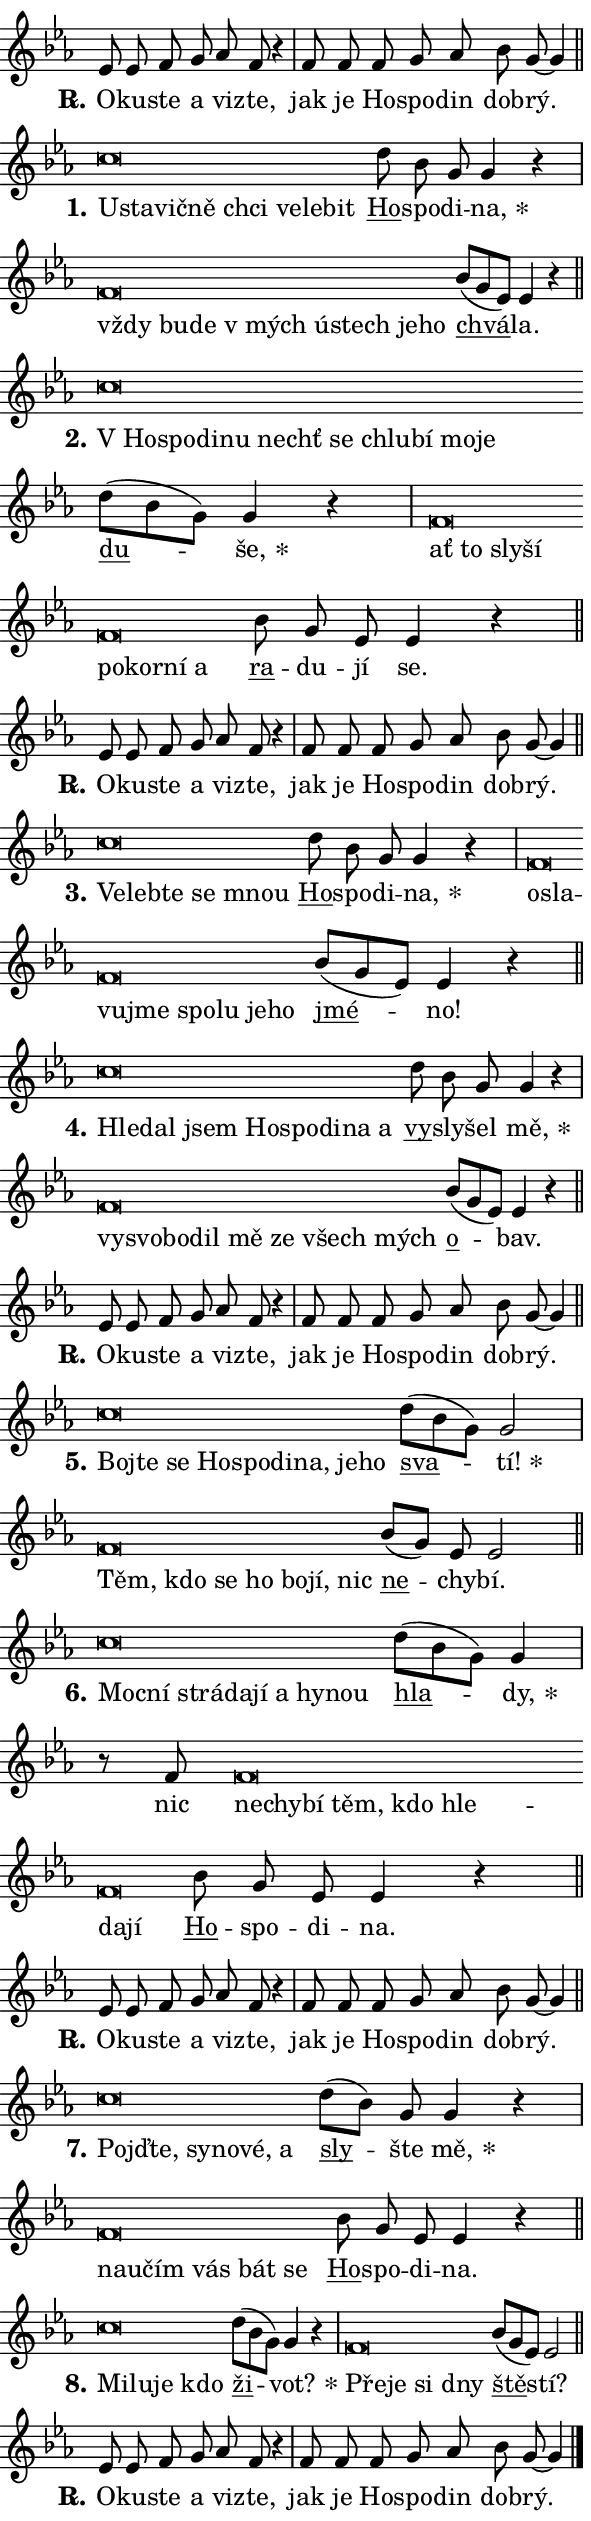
\version "2.24.0"
\header { tagline = "" }
\paper {
  indent = 0\cm
  top-margin = 0\cm
  right-margin = 0.13\cm % to fit lyric hyphens
  bottom-margin = 0\cm
  left-margin = 0\cm
  paper-width = 10\cm
  page-breaking = #ly:one-page-breaking
  system-system-spacing.basic-distance = #11
  score-system-spacing.basic-distance = #11
  ragged-last = ##f
}


%% Author: Thomas Morley
%% https://lists.gnu.org/archive/html/lilypond-user/2020-05/msg00002.html
#(define (line-position grob)
"Returns position of @var[grob} in current system:
   @code{'start}, if at first time-step
   @code{'end}, if at last time-step
   @code{'middle} otherwise
"
  (let* ((col (ly:item-get-column grob))
         (ln (ly:grob-object col 'left-neighbor))
         (rn (ly:grob-object col 'right-neighbor))
         (col-to-check-left (if (ly:grob? ln) ln col))
         (col-to-check-right (if (ly:grob? rn) rn col))
         (break-dir-left
           (and
             (ly:grob-property col-to-check-left 'non-musical #f)
             (ly:item-break-dir col-to-check-left)))
         (break-dir-right
           (and
             (ly:grob-property col-to-check-right 'non-musical #f)
             (ly:item-break-dir col-to-check-right))))
        (cond ((eqv? 1 break-dir-left) 'start)
              ((eqv? -1 break-dir-right) 'end)
              (else 'middle))))

#(define (tranparent-at-line-position vctor)
  (lambda (grob)
  "Relying on @code{line-position} select the relevant enry from @var{vctor}.
Used to determine transparency,"
    (case (line-position grob)
      ((end) (not (vector-ref vctor 0)))
      ((middle) (not (vector-ref vctor 1)))
      ((start) (not (vector-ref vctor 2))))))

noteHeadBreakVisibility =
#(define-music-function (break-visibility)(vector?)
"Makes @code{NoteHead}s transparent relying on @var{break-visibility}"
#{
  \override NoteHead.transparent =
    #(tranparent-at-line-position break-visibility)
#})

#(define delete-ledgers-for-transparent-note-heads
  (lambda (grob)
    "Reads whether a @code{NoteHead} is transparent.
If so this @code{NoteHead} is removed from @code{'note-heads} from
@var{grob}, which is supposed to be @code{LedgerLineSpanner}.
As a result ledgers are not printed for this @code{NoteHead}"
    (let* ((nhds-array (ly:grob-object grob 'note-heads))
           (nhds-list
             (if (ly:grob-array? nhds-array)
                 (ly:grob-array->list nhds-array)
                 '()))
           ;; Relies on the transparent-property being done before
           ;; Staff.LedgerLineSpanner.after-line-breaking is executed.
           ;; This is fragile ...
           (to-keep
             (remove
               (lambda (nhd)
                 (ly:grob-property nhd 'transparent #f))
               nhds-list)))
      ;; TODO find a better method to iterate over grob-arrays, similiar
      ;; to filter/remove etc for lists
      ;; For now rebuilt from scratch
      (set! (ly:grob-object grob 'note-heads)  '())
      (for-each
        (lambda (nhd)
          (ly:pointer-group-interface::add-grob grob 'note-heads nhd))
        to-keep))))

squashNotes = {
  \override NoteHead.X-extent = #'(-0.2 . 0.2)
  \override NoteHead.Y-extent = #'(-0.75 . 0)
  \override NoteHead.stencil =
    #(lambda (grob)
       (let ((pos (ly:grob-property grob 'staff-position)))
         (begin
           (if (< pos -7) (display "ERROR: Lower brevis then expected\n") (display ""))
           (if (<= pos -6) ly:text-interface::print ly:note-head::print))))
}
unSquashNotes = {
  \revert NoteHead.X-extent
  \revert NoteHead.Y-extent
  \revert NoteHead.stencil
}

hideNotes = \noteHeadBreakVisibility #begin-of-line-visible
unHideNotes = \noteHeadBreakVisibility #all-visible

% work-around for resetting accidentals
% https://lilypond.org/doc/v2.23/Documentation/notation/displaying-rhythms#unmetered-music
cadenzaMeasure = {
  \cadenzaOff
  \partial 1024 s1024
  \cadenzaOn
}

#(define-markup-command (accent layout props text) (markup?)
  "Underline accented syllable"
  (interpret-markup layout props
    #{\markup \override #'(offset . 4.3) \underline { #text }#}))

responsum = \markup \concat {
  "R" \hspace #-1.05 \path #0.1 #'((moveto 0 0.07) (lineto 0.9 0.8)) \hspace #0.05 "."
}

spaceSize = #0.6828661417322834 % exact space size for TeX Gyre Schola

\layout {
  \context {
    \Staff
    \remove "Time_signature_engraver"
    \override LedgerLineSpanner.after-line-breaking = #delete-ledgers-for-transparent-note-heads
  }
  \context {
    \Lyrics {
      \override LyricSpace.minimum-distance = \spaceSize
      \override LyricText.font-name = #"TeX Gyre Schola"
      \override LyricText.font-size = 1
      \override StanzaNumber.font-name = #"TeX Gyre Schola Bold"
      \override StanzaNumber.font-size = 1
    }
  }
  \context {
    \Score 
    \override NoteHead.text =
      #(lambda (grob) 
        (let ((pos (ly:grob-property grob 'staff-position)))
          #{\markup {
            \combine
              \halign #-0.55 \raise #(if (= pos -6) 0 0.5) \override #'(thickness . 2) \draw-line #'(3.2 . 0)
              \musicglyph "noteheads.sM1"
          }#}))
  }
}

% magnetic-lyrics.ily
%
%   written by
%     Jean Abou Samra <jean@abou-samra.fr>
%     Werner Lemberg <wl@gnu.org>
%
%   adapted by
%     Jiri Hon <jiri.hon@gmail.com>
%
% Version 2022-Apr-15

% https://www.mail-archive.com/lilypond-user@gnu.org/msg149350.html

#(define (Left_hyphen_pointer_engraver context)
   "Collect syllable-hyphen-syllable occurrences in lyrics and store
them in properties.  This engraver only looks to the left.  For
example, if the lyrics input is @code{foo -- bar}, it does the
following.

@itemize @bullet
@item
Set the @code{text} property of the @code{LyricHyphen} grob between
@q{foo} and @q{bar} to @code{foo}.

@item
Set the @code{left-hyphen} property of the @code{LyricText} grob with
text @q{foo} to the @code{LyricHyphen} grob between @q{foo} and
@q{bar}.
@end itemize

Use this auxiliary engraver in combination with the
@code{lyric-@/text::@/apply-@/magnetic-@/offset!} hook."
   (let ((hyphen #f)
         (text #f))
     (make-engraver
      (acknowledgers
       ((lyric-syllable-interface engraver grob source-engraver)
        (set! text grob)))
      (end-acknowledgers
       ((lyric-hyphen-interface engraver grob source-engraver)
        ;(when (not (grob::has-interface grob 'lyric-space-interface))
          (set! hyphen grob)));)
      ((stop-translation-timestep engraver)
       (when (and text hyphen)
         (ly:grob-set-object! text 'left-hyphen hyphen))
       (set! text #f)
       (set! hyphen #f)))))

#(define (lyric-text::apply-magnetic-offset! grob)
   "If the space between two syllables is less than the value in
property @code{LyricText@/.details@/.squash-threshold}, move the right
syllable to the left so that it gets concatenated with the left
syllable.

Use this function as a hook for
@code{LyricText@/.after-@/line-@/breaking} if the
@code{Left_@/hyphen_@/pointer_@/engraver} is active."
   (let ((hyphen (ly:grob-object grob 'left-hyphen #f)))
     (when hyphen
       (let ((left-text (ly:spanner-bound hyphen LEFT)))
         (when (grob::has-interface left-text 'lyric-syllable-interface)
           (let* ((common (ly:grob-common-refpoint grob left-text X))
                  (this-x-ext (ly:grob-extent grob common X))
                  (left-x-ext
                   (begin
                     ;; Trigger magnetism for left-text.
                     (ly:grob-property left-text 'after-line-breaking)
                     (ly:grob-extent left-text common X)))
                  ;; `delta` is the gap width between two syllables.
                  (delta (- (interval-start this-x-ext)
                            (interval-end left-x-ext)))
                  (details (ly:grob-property grob 'details))
                  (threshold (assoc-get 'squash-threshold details 0.2)))
             (when (< delta threshold)
               (let* (;; We have to manipulate the input text so that
                      ;; ligatures crossing syllable boundaries are not
                      ;; disabled.  For languages based on the Latin
                      ;; script this is essentially a beautification.
                      ;; However, for non-Western scripts it can be a
                      ;; necessity.
                      (lt (ly:grob-property left-text 'text))
                      (rt (ly:grob-property grob 'text))
                      (is-space (grob::has-interface hyphen 'lyric-space-interface))
                      (space (if is-space " " ""))
                      (extra-delta (if is-space spaceSize 0))
                      ;; Append new syllable.
                      (ltrt-space (if (and (string? lt) (string? rt))
                                (string-append lt space rt)
                                (make-concat-markup (list lt space rt))))
                      ;; Right-align `ltrt` to the right side.
                      (ltrt-space-markup (grob-interpret-markup
                               grob
                               (make-translate-markup
                                (cons (interval-length this-x-ext) 0)
                                (make-right-align-markup ltrt-space)))))
                 (begin
                   ;; Don't print `left-text`.
                   (ly:grob-set-property! left-text 'stencil #f)
                   ;; Set text and stencil (which holds all collected
                   ;; syllables so far) and shift it to the left.
                   (ly:grob-set-property! grob 'text ltrt-space)
                   (ly:grob-set-property! grob 'stencil ltrt-space-markup)
                   (ly:grob-translate-axis! grob (- (- delta extra-delta)) X))))))))))


#(define (lyric-hyphen::displace-bounds-first grob)
   ;; Make very sure this callback isn't triggered too early.
   (let ((left (ly:spanner-bound grob LEFT))
         (right (ly:spanner-bound grob RIGHT)))
     (ly:grob-property left 'after-line-breaking)
     (ly:grob-property right 'after-line-breaking)
     (ly:lyric-hyphen::print grob)))

squashThreshold = #0.4

\layout {
  \context {
    \Lyrics
    \consists #Left_hyphen_pointer_engraver
    \override LyricText.after-line-breaking =
      #lyric-text::apply-magnetic-offset!
    \override LyricHyphen.stencil = #lyric-hyphen::displace-bounds-first
    \override LyricText.details.squash-threshold = \squashThreshold
    \override LyricHyphen.minimum-distance = 0
    \override LyricHyphen.minimum-length = \squashThreshold
  }
}

squashText = \override LyricText.details.squash-threshold = 9999
unSquashText = \override LyricText.details.squash-threshold = \squashThreshold

leftText = \override LyricText.self-alignment-X = #LEFT
unLeftText = \revert LyricText.self-alignment-X

starOffset = #(lambda (grob) 
                (let ((x_offset (ly:self-alignment-interface::aligned-on-x-parent grob)))
                  (if (= x_offset 0) 0 (+ x_offset 1.2))))

star = #(define-music-function (syllable)(string?)
"Append star separator at the end of a syllable"
#{
  \once \override LyricText.X-offset = #starOffset
  \lyricmode { \markup {
    #syllable
    \override #'((font-name . "TeX Gyre Schola Bold")) \hspace #0.2 \lower #0.65 \larger "*"
  } }
#})

starAccent = #(define-music-function (syllable)(string?)
"Append star separator at the end of a syllable and make accent"
#{
  \once \override LyricText.X-offset = #starOffset
  \lyricmode { \markup {
    \accent #syllable
    \override #'((font-name . "TeX Gyre Schola Bold")) \hspace #0.2 \lower #0.65 \larger "*"
  } }
#})

breath = #(define-music-function (syllable)(string?)
"Append breathing indicator at the end of a syllable"
#{
  \lyricmode { \markup { #syllable "+" } }
#})

optionalBreath = #(define-music-function (syllable)(string?)
"Append optional breathing indicator at the end of a syllable"
#{
  \lyricmode { \markup { #syllable "(+)" } }
#})


\score {
    <<
        \new Voice = "melody" { \cadenzaOn \key es \major \relative { es'8 es f g as f r4 \cadenzaMeasure \bar "|" f8 f \bar "" f g as \bar "" bes g~ g4 \cadenzaMeasure \bar "||" \break } }
        \new Lyrics \lyricsto "melody" { \lyricmode { \set stanza = \responsum
O -- ku -- ste a vi -- zte, jak je Ho -- spo -- din dob -- rý. } }
    >>
    \layout {}
}

\score {
    <<
        \new Voice = "melody" { \cadenzaOn \key es \major \relative { \squashNotes c''\breve*1/16 \hideNotes \breve*1/16 \bar "" \breve*1/16 \bar "" \breve*1/16 \bar "" \breve*1/16 \bar "" \breve*1/16 \bar "" \breve*1/16 \breve*1/16 \bar "" \unHideNotes \unSquashNotes \bar "" d8 bes g g4 r \cadenzaMeasure \bar "|" \squashNotes f\breve*1/16 \hideNotes \breve*1/16 \bar "" \breve*1/16 \bar "" \breve*1/16 \bar "" \breve*1/16 \bar "" \breve*1/16 \bar "" \breve*1/16 \breve*1/16 \bar "" \unHideNotes \unSquashNotes \bar "" bes8[( g es)] es4 r \cadenzaMeasure \bar "||" \break } }
        \new Lyrics \lyricsto "melody" { \lyricmode { \set stanza = "1."
\leftText U -- \squashText sta -- vič -- ně chci ve -- le -- bit \unLeftText \unSquashText \markup \accent Ho -- spo -- di -- \star na, \leftText vždy \squashText bu -- de "v mých" ú -- stech je -- ho \unLeftText \unSquashText \markup \accent chvá -- la. } }
    >>
    \layout {}
}

\score {
    <<
        \new Voice = "melody" { \cadenzaOn \key es \major \relative { \squashNotes c''\breve*1/16 \hideNotes \breve*1/16 \bar "" \breve*1/16 \bar "" \breve*1/16 \bar "" \breve*1/16 \bar "" \breve*1/16 \bar "" \breve*1/16 \bar "" \breve*1/16 \bar "" \breve*1/16 \breve*1/16 \bar "" \unHideNotes \unSquashNotes \bar "" d8[( bes g)] g4 r \cadenzaMeasure \bar "|" \squashNotes f\breve*1/16 \hideNotes \breve*1/16 \bar "" \breve*1/16 \bar "" \breve*1/16 \bar "" \breve*1/16 \bar "" \breve*1/16 \bar "" \breve*1/16 \breve*1/16 \bar "" \unHideNotes \unSquashNotes \bar "" bes8 g es es4 r \cadenzaMeasure \bar "||" \break } }
        \new Lyrics \lyricsto "melody" { \lyricmode { \set stanza = "2."
\leftText "V Ho" -- \squashText spo -- di -- nu nechť se chlu -- bí mo -- je \unLeftText \unSquashText \markup \accent du -- \star še, \leftText ať \squashText to sly -- ší po -- kor -- ní a \unLeftText \unSquashText \markup \accent ra -- du -- jí se. } }
    >>
    \layout {}
}

\score {
    <<
        \new Voice = "melody" { \cadenzaOn \key es \major \relative { es'8 es f g as f r4 \cadenzaMeasure \bar "|" f8 f \bar "" f g as \bar "" bes g~ g4 \cadenzaMeasure \bar "||" \break } }
        \new Lyrics \lyricsto "melody" { \lyricmode { \set stanza = \responsum
O -- ku -- ste a vi -- zte, jak je Ho -- spo -- din dob -- rý. } }
    >>
    \layout {}
}

\score {
    <<
        \new Voice = "melody" { \cadenzaOn \key es \major \relative { \squashNotes c''\breve*1/16 \hideNotes \breve*1/16 \bar "" \breve*1/16 \bar "" \breve*1/16 \breve*1/16 \bar "" \unHideNotes \unSquashNotes \bar "" d8 bes g g4 r \cadenzaMeasure \bar "|" \squashNotes f\breve*1/16 \hideNotes \breve*1/16 \bar "" \breve*1/16 \bar "" \breve*1/16 \bar "" \breve*1/16 \bar "" \breve*1/16 \bar "" \breve*1/16 \breve*1/16 \bar "" \unHideNotes \unSquashNotes \bar "" bes8[( g es)] es4 r \cadenzaMeasure \bar "||" \break } }
        \new Lyrics \lyricsto "melody" { \lyricmode { \set stanza = "3."
\leftText Ve -- \squashText leb -- te se mnou \unLeftText \unSquashText \markup \accent Ho -- spo -- di -- \star na, \leftText o -- \squashText sla -- vu -- jme spo -- lu je -- ho \unLeftText \unSquashText \markup \accent jmé -- no! } }
    >>
    \layout {}
}

\score {
    <<
        \new Voice = "melody" { \cadenzaOn \key es \major \relative { \squashNotes c''\breve*1/16 \hideNotes \breve*1/16 \bar "" \breve*1/16 \bar "" \breve*1/16 \bar "" \breve*1/16 \bar "" \breve*1/16 \bar "" \breve*1/16 \breve*1/16 \bar "" \unHideNotes \unSquashNotes \bar "" d8 bes g g4 r \cadenzaMeasure \bar "|" \squashNotes f\breve*1/16 \hideNotes \breve*1/16 \bar "" \breve*1/16 \bar "" \breve*1/16 \bar "" \breve*1/16 \bar "" \breve*1/16 \bar "" \breve*1/16 \breve*1/16 \bar "" \unHideNotes \unSquashNotes \bar "" bes8[( g es)] es4 r \cadenzaMeasure \bar "||" \break } }
        \new Lyrics \lyricsto "melody" { \lyricmode { \set stanza = "4."
\leftText Hle -- \squashText dal jsem Ho -- spo -- di -- na a \unLeftText \unSquashText \markup \accent vy -- sly -- šel \star mě, \leftText vy -- \squashText svo -- bo -- dil mě ze všech mých \unLeftText \unSquashText \markup \accent o -- bav. } }
    >>
    \layout {}
}

\score {
    <<
        \new Voice = "melody" { \cadenzaOn \key es \major \relative { es'8 es f g as f r4 \cadenzaMeasure \bar "|" f8 f \bar "" f g as \bar "" bes g~ g4 \cadenzaMeasure \bar "||" \break } }
        \new Lyrics \lyricsto "melody" { \lyricmode { \set stanza = \responsum
O -- ku -- ste a vi -- zte, jak je Ho -- spo -- din dob -- rý. } }
    >>
    \layout {}
}

\score {
    <<
        \new Voice = "melody" { \cadenzaOn \key es \major \relative { \squashNotes c''\breve*1/16 \hideNotes \breve*1/16 \bar "" \breve*1/16 \bar "" \breve*1/16 \bar "" \breve*1/16 \bar "" \breve*1/16 \bar "" \breve*1/16 \bar "" \breve*1/16 \breve*1/16 \bar "" \unHideNotes \unSquashNotes \bar "" d8[( bes g)] g2 \cadenzaMeasure \bar "|" \squashNotes f\breve*1/16 \hideNotes \breve*1/16 \bar "" \breve*1/16 \bar "" \breve*1/16 \bar "" \breve*1/16 \bar "" \breve*1/16 \breve*1/16 \bar "" \unHideNotes \unSquashNotes \bar "" bes8[( g)] es es2 \cadenzaMeasure \bar "||" \break } }
        \new Lyrics \lyricsto "melody" { \lyricmode { \set stanza = "5."
\leftText Boj -- \squashText te se Ho -- spo -- di -- na, je -- ho \unLeftText \unSquashText \markup \accent sva -- \star tí! \leftText Těm, \squashText kdo se ho bo -- jí, nic \unLeftText \unSquashText \markup \accent ne -- chy -- bí. } }
    >>
    \layout {}
}

\score {
    <<
        \new Voice = "melody" { \cadenzaOn \key es \major \relative { \squashNotes c''\breve*1/16 \hideNotes \breve*1/16 \bar "" \breve*1/16 \bar "" \breve*1/16 \bar "" \breve*1/16 \bar "" \breve*1/16 \bar "" \breve*1/16 \breve*1/16 \bar "" \unHideNotes \unSquashNotes \bar "" d8[( bes g)] g4 \cadenzaMeasure \bar "|" r8 f8 \squashNotes f\breve*1/16 \hideNotes \breve*1/16 \bar "" \breve*1/16 \bar "" \breve*1/16 \bar "" \breve*1/16 \bar "" \breve*1/16 \bar "" \breve*1/16 \breve*1/16 \bar "" \unHideNotes \unSquashNotes \bar "" bes8 g es es4 r \cadenzaMeasure \bar "||" \break } }
        \new Lyrics \lyricsto "melody" { \lyricmode { \set stanza = "6."
\leftText Moc -- \squashText ní strá -- da -- jí a hy -- nou \unLeftText \unSquashText \markup \accent hla -- \star dy, nic \leftText ne -- \squashText chy -- bí těm, kdo hle -- da -- jí \unLeftText \unSquashText \markup \accent Ho -- spo -- di -- na. } }
    >>
    \layout {}
}

\score {
    <<
        \new Voice = "melody" { \cadenzaOn \key es \major \relative { es'8 es f g as f r4 \cadenzaMeasure \bar "|" f8 f \bar "" f g as \bar "" bes g~ g4 \cadenzaMeasure \bar "||" \break } }
        \new Lyrics \lyricsto "melody" { \lyricmode { \set stanza = \responsum
O -- ku -- ste a vi -- zte, jak je Ho -- spo -- din dob -- rý. } }
    >>
    \layout {}
}

\score {
    <<
        \new Voice = "melody" { \cadenzaOn \key es \major \relative { \squashNotes c''\breve*1/16 \hideNotes \breve*1/16 \bar "" \breve*1/16 \bar "" \breve*1/16 \bar "" \breve*1/16 \breve*1/16 \bar "" \unHideNotes \unSquashNotes \bar "" d8[( bes)] g g4 r \cadenzaMeasure \bar "|" \squashNotes f\breve*1/16 \hideNotes \breve*1/16 \bar "" \breve*1/16 \bar "" \breve*1/16 \bar "" \breve*1/16 \breve*1/16 \bar "" \unHideNotes \unSquashNotes \bar "" bes8 g es es4 r \cadenzaMeasure \bar "||" \break } }
        \new Lyrics \lyricsto "melody" { \lyricmode { \set stanza = "7."
\leftText Pojď -- \squashText te, sy -- no -- vé, a \unLeftText \unSquashText \markup \accent sly -- šte \star mě, \leftText na -- \squashText u -- čím vás bát se \unLeftText \unSquashText \markup \accent Ho -- spo -- di -- na. } }
    >>
    \layout {}
}

\score {
    <<
        \new Voice = "melody" { \cadenzaOn \key es \major \relative { \squashNotes c''\breve*1/16 \hideNotes \breve*1/16 \bar "" \breve*1/16 \breve*1/16 \bar "" \unHideNotes \unSquashNotes \bar "" d8[( bes g)] g4 r \cadenzaMeasure \bar "|" \squashNotes f\breve*1/16 \hideNotes \breve*1/16 \bar "" \breve*1/16 \breve*1/16 \bar "" \unHideNotes \unSquashNotes \bar "" bes8[( g es)] es2 \cadenzaMeasure \bar "||" \break } }
        \new Lyrics \lyricsto "melody" { \lyricmode { \set stanza = "8."
\leftText Mi -- \squashText lu -- je kdo \unLeftText \unSquashText \markup \accent ži -- \star vot? \leftText Pře -- \squashText je si dny \unLeftText \unSquashText \markup \accent ště -- stí? } }
    >>
    \layout {}
}

\score {
    <<
        \new Voice = "melody" { \cadenzaOn \key es \major \relative { es'8 es f g as f r4 \cadenzaMeasure \bar "|" f8 f \bar "" f g as \bar "" bes g~ g4 \cadenzaMeasure \bar "||" \break } \bar "|." }
        \new Lyrics \lyricsto "melody" { \lyricmode { \set stanza = \responsum
O -- ku -- ste a vi -- zte, jak je Ho -- spo -- din dob -- rý. } }
    >>
    \layout {}
}
